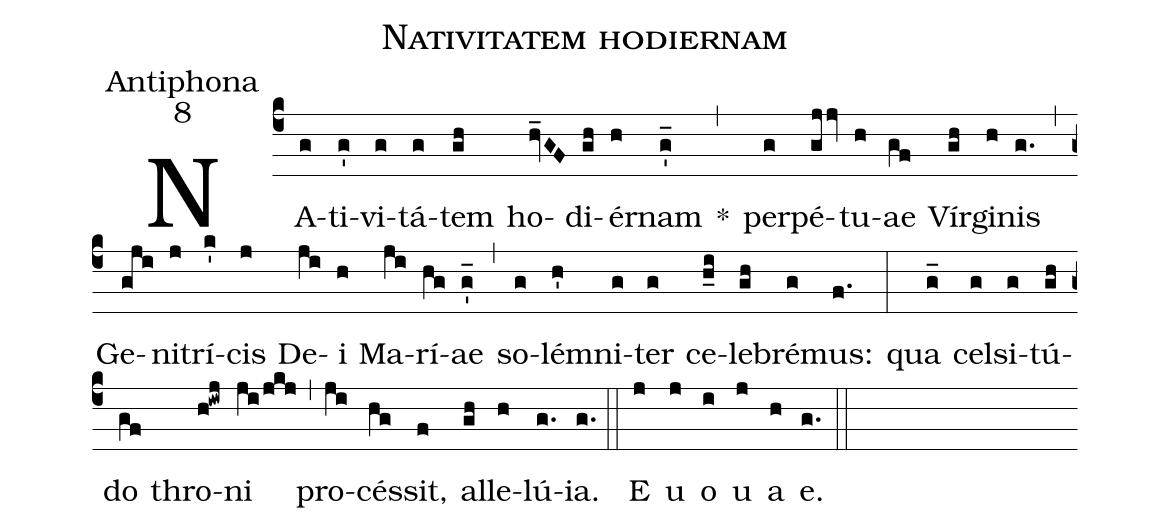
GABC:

name:Nativitatem hodiernam;
office-part:Antiphona;
mode:8;
%%
(c4) NA(g)ti(g')vi(g)tá(g)tem(gh) ho(hv_GF)di(gh)ér(h)nam(g'_) *(,) per(g)pé(gjjv)tu(h)ae(gf) Vír(gh)gi(h)nis(g.) (,) Ge(gji)ni(j)trí(k')cis(j) De(ji)i(h) Ma(ji)rí(hg)ae(g'_) (,) so(g)lé(h')mni(g)ter(g) ce(h_i)le(gh)bré(g)mus:(f.) (:) qua(g_) cel(g)si(g)tú(gh)do(gf) thro(h!iwj)ni(ji/jkj) (,) pro(ji)cés(hg)sit,(f) al(gh)le(h)lú(g.)ia.(g.) (::) <eu>E(j) u(j) o(i) u(j) a(h) e.</eu>(g.) (::)
